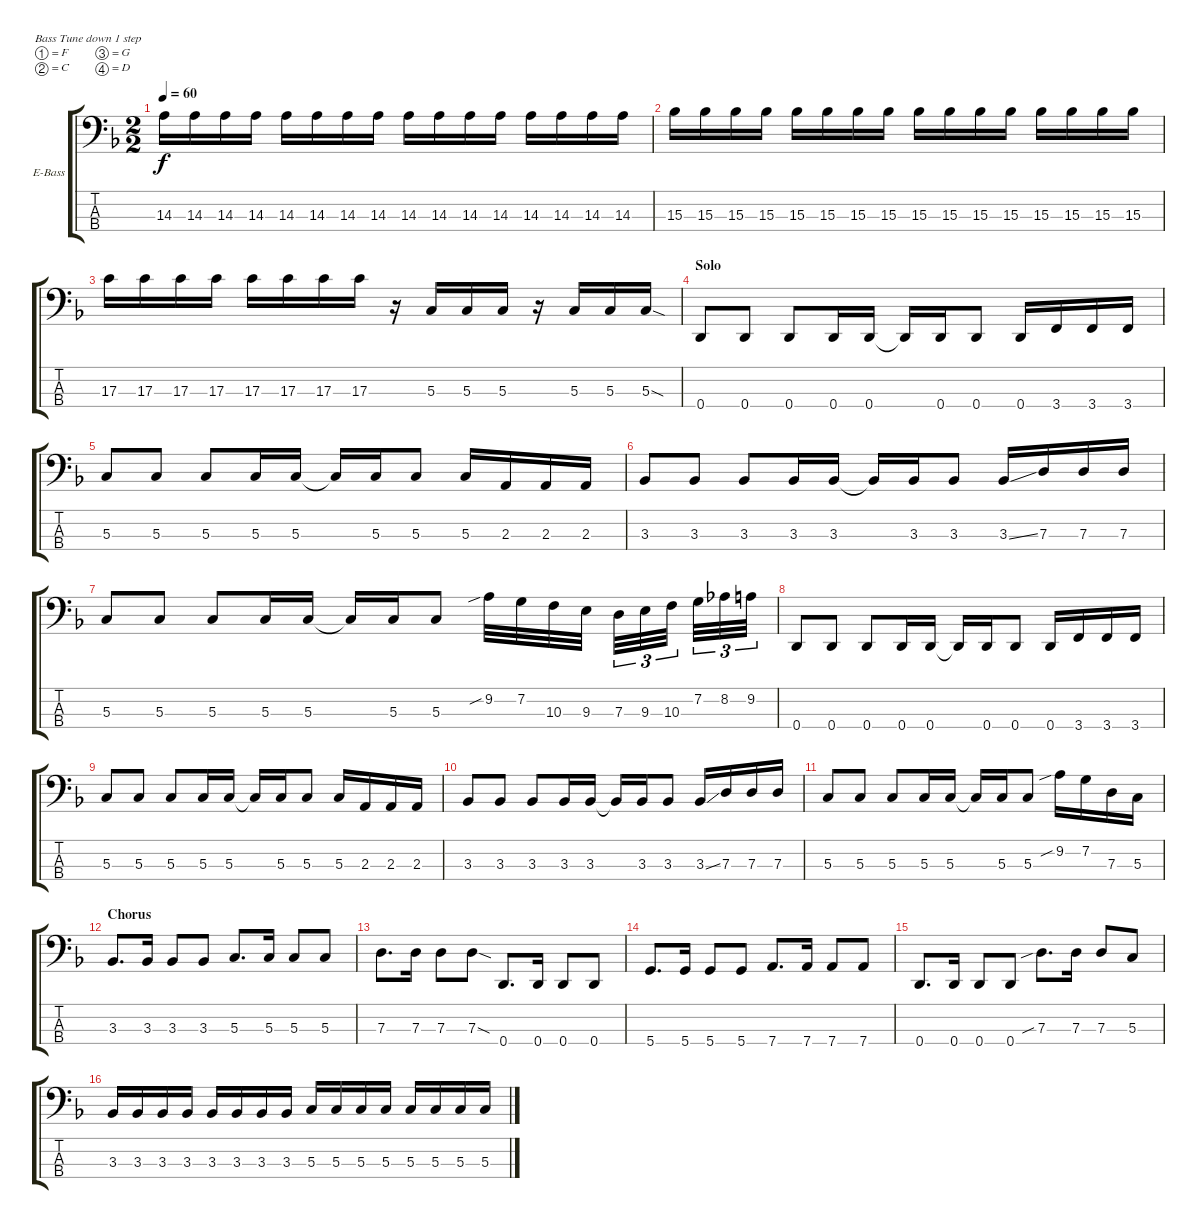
\bracketExtendMode groupsimilarinstruments
\firstSystemTrackNameOrientation horizontal
\otherSystemsTrackNameOrientation horizontal
\track ("Electric Bass" "E-Bass") {instrument electricbassfinger}
\staff {score tabs}
\tuning (F2 C2 G1 D1)
\ts (2 2)
\tempo 60
\clef f4
\ks dminor
14.3.16{dy f} 14.3.16 14.3.16 14.3.16 14.3.16 14.3.16 14.3.16 14.3.16 14.3.16 14.3.16 14.3.16 14.3.16 14.3.16 14.3.16 14.3.16 14.3.16 |
15.3.16 15.3.16 15.3.16 15.3.16 15.3.16 15.3.16 15.3.16 15.3.16 15.3.16 15.3.16 15.3.16 15.3.16 15.3.16 15.3.16 15.3.16 15.3.16 |
17.3.16 17.3.16 17.3.16 17.3.16 17.3.16 17.3.16 17.3.16 17.3.16 r.16 5.3.16 5.3.16 5.3.16 r.16 5.3.16 5.3.16 5.3{sod}.16 |
\section ("" "Solo")
0.4.8 0.4.8 0.4.8 0.4.16 0.4.16 0.4{t}.16 0.4.16 0.4.8 0.4.16 3.4.16 3.4.16 3.4.16 |
5.3.8 5.3.8 5.3.8 5.3.16 5.3.16 5.3{t}.16 5.3.16 5.3.8 5.3.16 2.3.16 2.3.16 2.3.16 |
3.3.8 3.3.8 3.3.8 3.3.16 3.3.16 3.3{t}.16 3.3.16 3.3.8 3.3{ss}.16 7.3.16 7.3.16 7.3.16 |
5.3.8 5.3.8 5.3.8 5.3.16 5.3.16 5.3{t}.16 5.3.16 5.3.8 9.2{sib}.32 7.2.32 10.3.32 9.3.32 7.3.32{tu (3 2)} 9.3.32{tu (3 2)} 10.3.32{tu (3 2)} 7.2.32{tu (3 2)} 8.2.32{tu (3 2)} 9.2.32{tu (3 2)} |
0.4.8 0.4.8 0.4.8 0.4.16 0.4.16 0.4{t}.16 0.4.16 0.4.8 0.4.16 3.4.16 3.4.16 3.4.16 |
5.3.8 5.3.8 5.3.8 5.3.16 5.3.16 5.3{t}.16 5.3.16 5.3.8 5.3.16 2.3.16 2.3.16 2.3.16 |
3.3.8 3.3.8 3.3.8 3.3.16 3.3.16 3.3{t}.16 3.3.16 3.3.8 3.3{ss}.16 7.3.16 7.3.16 7.3.16 |
5.3.8 5.3.8 5.3.8 5.3.16 5.3.16 5.3{t}.16 5.3.16 5.3.8 9.2{sib}.16 7.2.16 7.3.16 5.3.16 |
\section ("" "Chorus")
3.3.8{d} 3.3.16 3.3.8 3.3.8 5.3.8{d} 5.3.16 5.3.8 5.3.8 |
7.3.8{d} 7.3.16 7.3.8 7.3{sod}.8 0.4.8{d} 0.4.16 0.4.8 0.4.8 |
5.4.8{d} 5.4.16 5.4.8 5.4.8 7.4.8{d} 7.4.16 7.4.8 7.4.8 |
0.4.8{d} 0.4.16 0.4.8 0.4.8 7.3{sib}.8{d} 7.3.16 7.3.8 5.3.8 |
3.3.16 3.3.16 3.3.16 3.3.16 3.3.16 3.3.16 3.3.16 3.3.16 5.3.16 5.3.16 5.3.16 5.3.16 5.3.16 5.3.16 5.3.16 5.3.16
